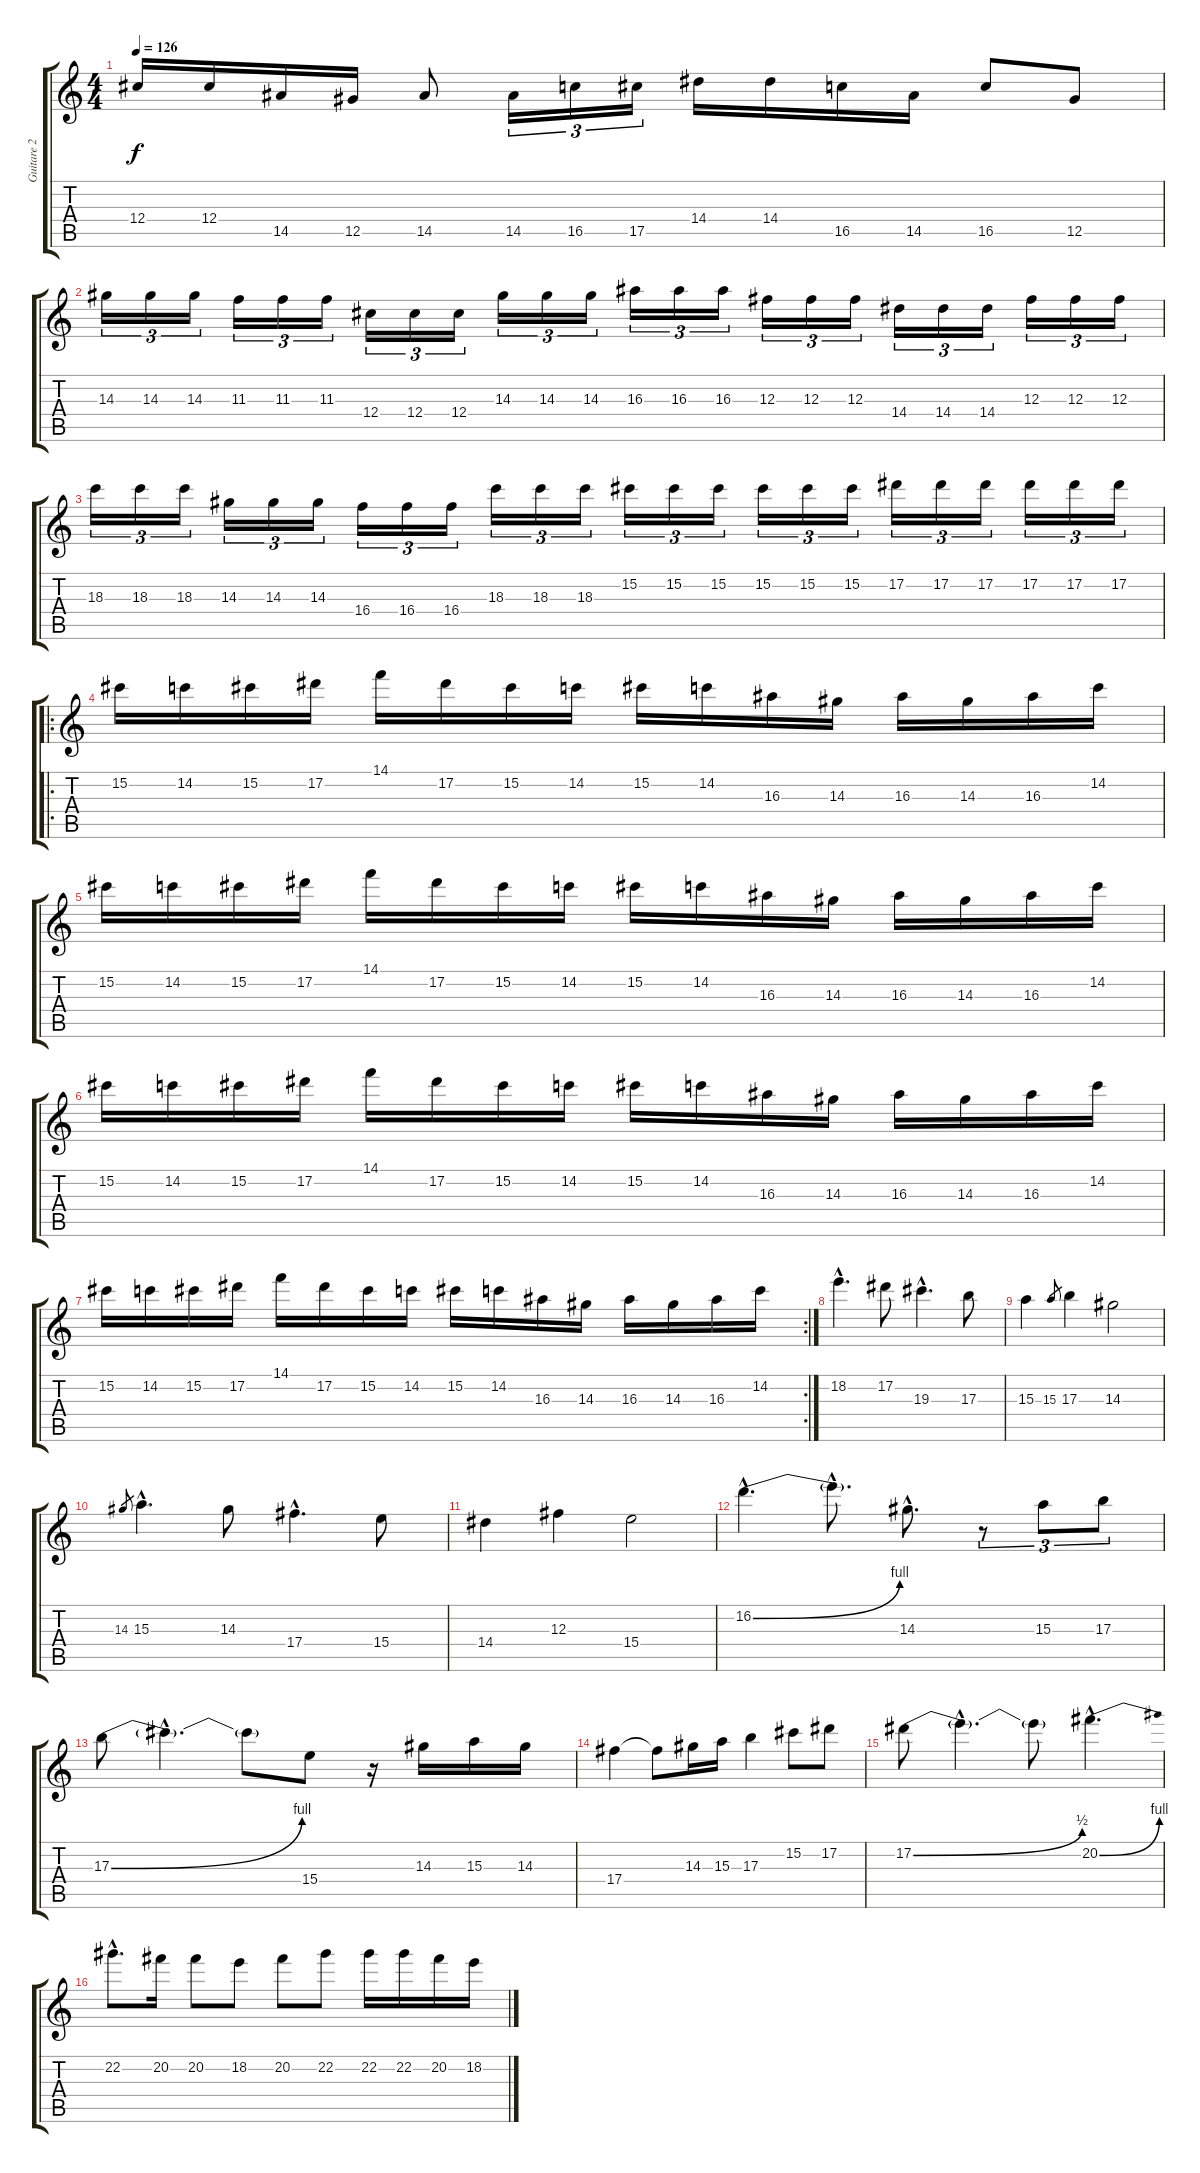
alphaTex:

\track ("Guitare 2" "Guitare 2") {instrument distortionguitar}
\staff {score tabs}
\tuning (Eb4 Bb3 Gb3 Db3 Ab2 Eb2) {hide}
\ts (4 4)
\tempo 126
\clef g2
\ks c
12.4.16{dy f} 12.4.16 14.5.16 12.5.16 14.5.8 14.5.16{tu (3 2)} 16.5.16{tu (3 2)} 17.5.16{tu (3 2)} 14.4.16 14.4.16 16.5.16 14.5.16 16.5.8 12.5.8 |
14.3.16{tu (3 2)} 14.3.16{tu (3 2)} 14.3.16{tu (3 2)} 11.3.16{tu (3 2)} 11.3.16{tu (3 2)} 11.3.16{tu (3 2)} 12.4.16{tu (3 2)} 12.4.16{tu (3 2)} 12.4.16{tu (3 2)} 14.3.16{tu (3 2)} 14.3.16{tu (3 2)} 14.3.16{tu (3 2)} 16.3.16{tu (3 2)} 16.3.16{tu (3 2)} 16.3.16{tu (3 2)} 12.3.16{tu (3 2)} 12.3.16{tu (3 2)} 12.3.16{tu (3 2)} 14.4.16{tu (3 2)} 14.4.16{tu (3 2)} 14.4.16{tu (3 2)} 12.3.16{tu (3 2)} 12.3.16{tu (3 2)} 12.3.16{tu (3 2)} |
18.3.16{tu (3 2)} 18.3.16{tu (3 2)} 18.3.16{tu (3 2)} 14.3.16{tu (3 2)} 14.3.16{tu (3 2)} 14.3.16{tu (3 2)} 16.4.16{tu (3 2)} 16.4.16{tu (3 2)} 16.4.16{tu (3 2)} 18.3.16{tu (3 2)} 18.3.16{tu (3 2)} 18.3.16{tu (3 2)} 15.2.16{tu (3 2)} 15.2.16{tu (3 2)} 15.2.16{tu (3 2)} 15.2.16{tu (3 2)} 15.2.16{tu (3 2)} 15.2.16{tu (3 2)} 17.2.16{tu (3 2)} 17.2.16{tu (3 2)} 17.2.16{tu (3 2)} 17.2.16{tu (3 2)} 17.2.16{tu (3 2)} 17.2.16{tu (3 2)} |
\ro
15.2.16 14.2.16 15.2.16 17.2.16 14.1.16 17.2.16 15.2.16 14.2.16 15.2.16 14.2.16 16.3.16 14.3.16 16.3.16 14.3.16 16.3.16 14.2.16 |
15.2.16 14.2.16 15.2.16 17.2.16 14.1.16 17.2.16 15.2.16 14.2.16 15.2.16 14.2.16 16.3.16 14.3.16 16.3.16 14.3.16 16.3.16 14.2.16 |
15.2.16 14.2.16 15.2.16 17.2.16 14.1.16 17.2.16 15.2.16 14.2.16 15.2.16 14.2.16 16.3.16 14.3.16 16.3.16 14.3.16 16.3.16 14.2.16 |
\rc 2
15.2.16 14.2.16 15.2.16 17.2.16 14.1.16 17.2.16 15.2.16 14.2.16 15.2.16 14.2.16 16.3.16 14.3.16 16.3.16 14.3.16 16.3.16 14.2.16 |
18.2{hac}.4{d} 17.2.8 19.3{hac}.4{d} 17.3.8 |
15.3.4 15.3.8{gr} 17.3.4 14.3.2 |
14.3.8{gr} 15.3{hac}.4{d} 14.3.8 17.4{hac}.4{d} 15.4.8 |
14.4.4 12.3.4 15.4.2 |
16.2{be (bend 0 0 60 4) hac}.4{d} 16.2{hac t}.8{d} 14.3{hac}.8{d} r.8{tu (3 2)} 15.3.8{tu (3 2)} 17.3.8{tu (3 2)} |
17.3{be (bend 0 0 60 4)}.8 17.3{hac t}.4{d} 17.3{t}.8 15.4.8 r.16 14.3.16 15.3.16 14.3.16 |
17.4.4 17.4{t}.8 14.3.16 15.3.16 17.3.4 15.2.8 17.2.8 |
17.2{be (bend 0 0 60 2)}.8 17.2{hac t}.4{d} 17.2{t}.8 20.2{be (bend 0 0 60 4) hac}.4{d} |
22.2{hac}.8{d} 20.2.16 20.2.8 18.2.8 20.2.8 22.2.8 22.2.16 22.2.16 20.2.16 18.2.16
